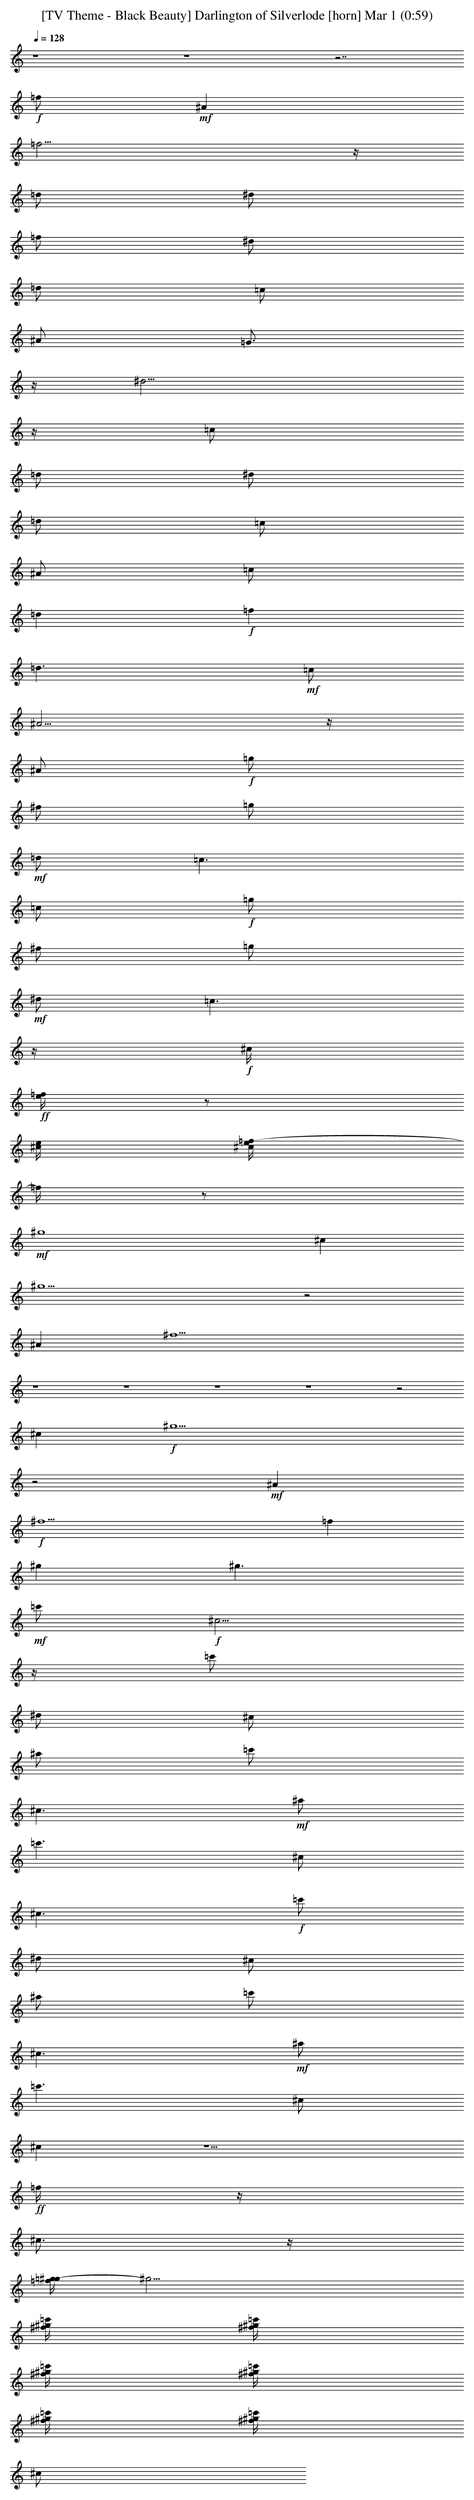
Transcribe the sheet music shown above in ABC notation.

X:1
T: [TV Theme - Black Beauty] Darlington of Silverlode [horn] Mar 1 (0:59)
L: 1/4
K: C
Q: 1/4=128
z4 z4 z7/2
+f+ =f/2
+mf+ ^A
=f13/4
z/4
=d/2
^d/2
=f/2
^d/2
=d/2
=c/2
^A/2
=G3/4
z/4
^d13/4
z/4
=c/2
=d/2
^d/2
=d/2
=c/2
^A/2
=c/2
=d
+f+ =f
=d3/2
+mf+ =c/2
^A5/4
z/4
^A/2
+f+ =g/2
^f/2
=g/2
+mf+ =d/2
=c3/2
=c/2
+f+ =g/2
^f/2
=g/2
+mf+ ^d/2
=c3/2
z/4
+f+ ^c/4
+ff+ [e/4=f/4]
z/2
[^c/4e/4]
[^c/4e/4=f/4-]
=f/4
z/2
+mf+ ^g4
^c
^g5
z2
^A
^f5
z4 z4 z4 z4 z2
^c
+f+ ^g5
z2
+mf+ ^A
+f+ ^f5
=f
^g
^g3/2
+mf+ =c'/2
+f+ ^c5/4
z/4
=c'/2
^d/2
^c/2
^a/2
=c'/2
^c3/2
+mf+ ^a/2
=c'3/2
^c/2
^c3/2
+f+ =c'/2
^d/2
^c/2
^a/2
=c'/2
^c3/2
+mf+ ^a/2
=c'3/2
^c/2
^c
z5/2
+ff+ =f/4
z/4
^c3/4
z/4
[=f/4=g/4^g/4-]
^g13/4
[^f/4^g/4=c'/4]
[^f/4^g/4=c'/4]
[^f/4^g/4=c'/4]
[^f/4^g/4=c'/4]
[^f/4^g/4=c'/4]
[^f/4^g/4=c'/4]
^c/2
